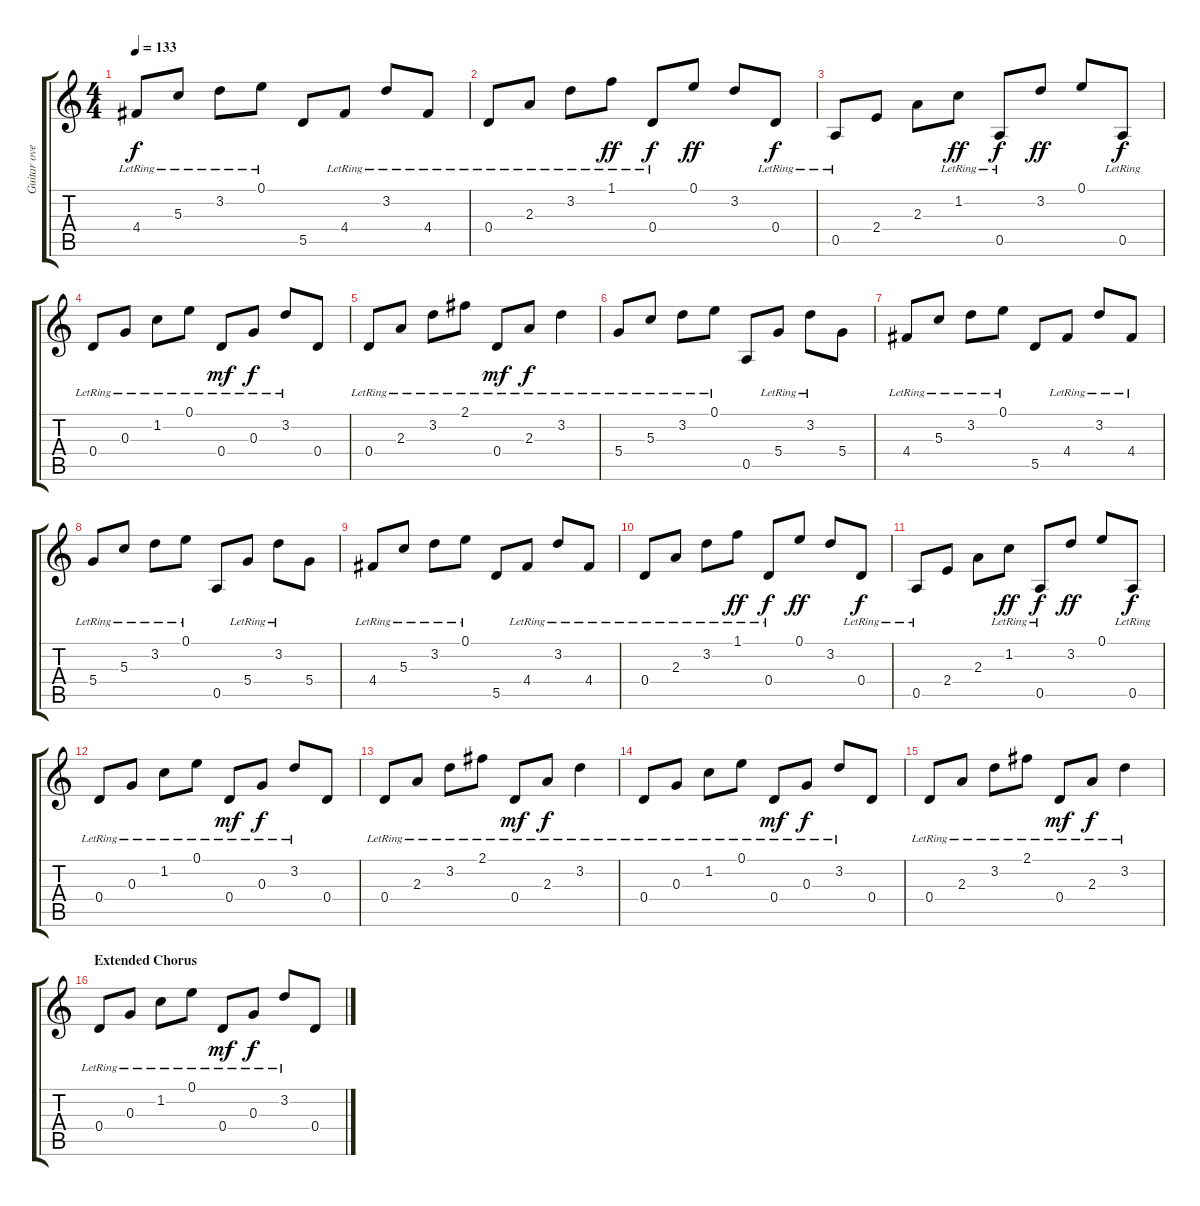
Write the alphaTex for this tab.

\track ("Guitar overdub" "Guitar ove") {instrument acousticguitarsteel}
\staff {score tabs}
\tuning (E4 B3 G3 D3 A2 E2) {hide}
\ts (4 4)
\tempo 133
\clef g2
\ks c
4.4{lr}.8{dy f} 5.3{lr}.8 3.2{lr}.8 0.1{lr}.8 5.5.8 4.4{lr}.8 3.2{lr}.8 4.4{lr}.8 |
0.4{lr}.8 2.3{lr}.8 3.2{lr}.8 1.1{lr}.8{dy ff} 0.4{lr}.8{dy f} 0.1.8{dy ff} 3.2.8 0.4{lr}.8{dy f} |
0.5{lr}.8 2.4.8 2.3.8 1.2{lr}.8{dy ff} 0.5{lr}.8{dy f} 3.2.8{dy ff} 0.1.8 0.5{lr}.8{dy f} |
0.4{lr}.8 0.3{lr}.8 1.2{lr}.8 0.1{lr}.8 0.4{lr}.8{dy mf} 0.3{lr}.8{dy f} 3.2{lr}.8 0.4.8 |
0.4{lr}.8 2.3{lr}.8 3.2{lr}.8 2.1{lr}.8 0.4{lr}.8{dy mf} 2.3{lr}.8{dy f} 3.2{lr}.4 |
5.4{lr}.8 5.3{lr}.8 3.2{lr}.8 0.1{lr}.8 0.5.8 5.4{lr}.8 3.2{lr}.8 5.4.8 |
4.4{lr}.8 5.3{lr}.8 3.2{lr}.8 0.1{lr}.8 5.5.8 4.4{lr}.8 3.2{lr}.8 4.4{lr}.8 |
5.4{lr}.8 5.3{lr}.8 3.2{lr}.8 0.1{lr}.8 0.5.8 5.4{lr}.8 3.2{lr}.8 5.4.8 |
4.4{lr}.8 5.3{lr}.8 3.2{lr}.8 0.1{lr}.8 5.5.8 4.4{lr}.8 3.2{lr}.8 4.4{lr}.8 |
0.4{lr}.8 2.3{lr}.8 3.2{lr}.8 1.1{lr}.8{dy ff} 0.4{lr}.8{dy f} 0.1.8{dy ff} 3.2.8 0.4{lr}.8{dy f} |
0.5{lr}.8 2.4.8 2.3.8 1.2{lr}.8{dy ff} 0.5{lr}.8{dy f} 3.2.8{dy ff} 0.1.8 0.5{lr}.8{dy f} |
0.4{lr}.8 0.3{lr}.8 1.2{lr}.8 0.1{lr}.8 0.4{lr}.8{dy mf} 0.3{lr}.8{dy f} 3.2{lr}.8 0.4.8 |
0.4{lr}.8 2.3{lr}.8 3.2{lr}.8 2.1{lr}.8 0.4{lr}.8{dy mf} 2.3{lr}.8{dy f} 3.2{lr}.4 |
0.4{lr}.8 0.3{lr}.8 1.2{lr}.8 0.1{lr}.8 0.4{lr}.8{dy mf} 0.3{lr}.8{dy f} 3.2{lr}.8 0.4.8 |
0.4{lr}.8 2.3{lr}.8 3.2{lr}.8 2.1{lr}.8 0.4{lr}.8{dy mf} 2.3{lr}.8{dy f} 3.2{lr}.4 |
\section ("" "Extended Chorus")
0.4{lr}.8 0.3{lr}.8 1.2{lr}.8 0.1{lr}.8 0.4{lr}.8{dy mf} 0.3{lr}.8{dy f} 3.2{lr}.8 0.4.8
